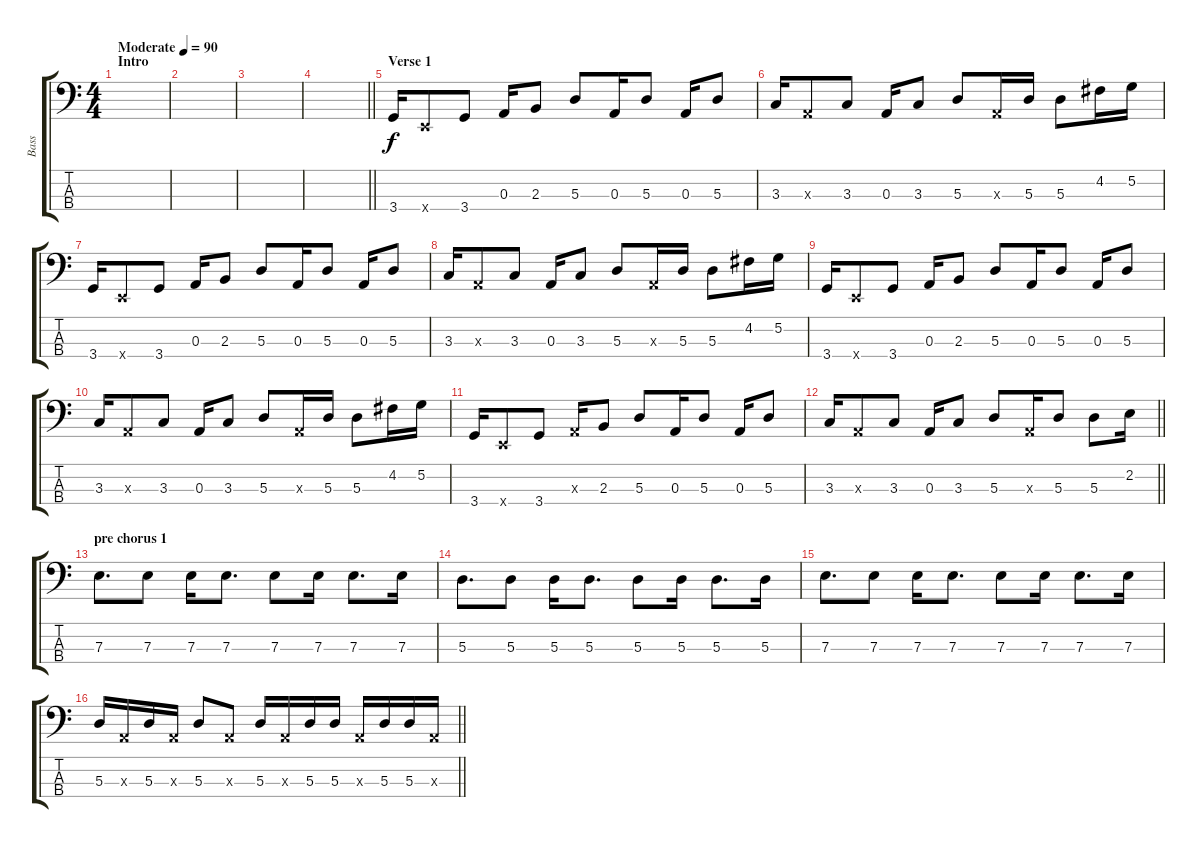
\track ("Bass" "Bass") {instrument electricbasspick}
\staff {score tabs}
\tuning (G2 D2 A1 E1) {hide}
\ts (4 4)
\section ("" "Intro")
\tempo (90 "Moderate")
\clef f4
\ks c
|
|
|
\barLineRight lightlight
|
\section ("" "Verse 1")
3.4.16 0.4{x}.8 3.4.8 0.3.16 2.3.8 5.3.8 0.3.16 5.3.8 0.3.16 5.3.8 |
3.3.16 0.3{x}.8 3.3.8 0.3.16 3.3.8 5.3.8 0.3{x}.16 5.3.16 5.3.8 4.2.16 5.2.16 |
3.4.16 0.4{x}.8 3.4.8 0.3.16 2.3.8 5.3.8 0.3.16 5.3.8 0.3.16 5.3.8 |
3.3.16 0.3{x}.8 3.3.8 0.3.16 3.3.8 5.3.8 0.3{x}.16 5.3.16 5.3.8 4.2.16 5.2.16 |
3.4.16 0.4{x}.8 3.4.8 0.3.16 2.3.8 5.3.8 0.3.16 5.3.8 0.3.16 5.3.8 |
3.3.16 0.3{x}.8 3.3.8 0.3.16 3.3.8 5.3.8 0.3{x}.16 5.3.16 5.3.8 4.2.16 5.2.16 |
3.4.16 0.4{x}.8 3.4.8 0.3{x}.16 2.3.8 5.3.8 0.3.16 5.3.8 0.3.16 5.3.8 |
\barLineRight lightlight
3.3.16 0.3{x}.8 3.3.8 0.3.16 3.3.8 5.3.8 0.3{x}.16 5.3.8 5.3.8 2.2.16 |
\section ("" "pre chorus 1")
7.3.8{d} 7.3.8 7.3.16 7.3.8{d} 7.3.8 7.3.16 7.3.8{d} 7.3.16 |
5.3.8{d} 5.3.8 5.3.16 5.3.8{d} 5.3.8 5.3.16 5.3.8{d} 5.3.16 |
7.3.8{d} 7.3.8 7.3.16 7.3.8{d} 7.3.8 7.3.16 7.3.8{d} 7.3.16 |
\barLineRight lightlight
5.3.16 0.3{x}.16 5.3.16 0.3{x}.16 5.3.8 0.3{x}.8 5.3.16 0.3{x}.16 5.3.16 5.3.16 0.3{x}.16 5.3.16 5.3.16 0.3{x}.16
